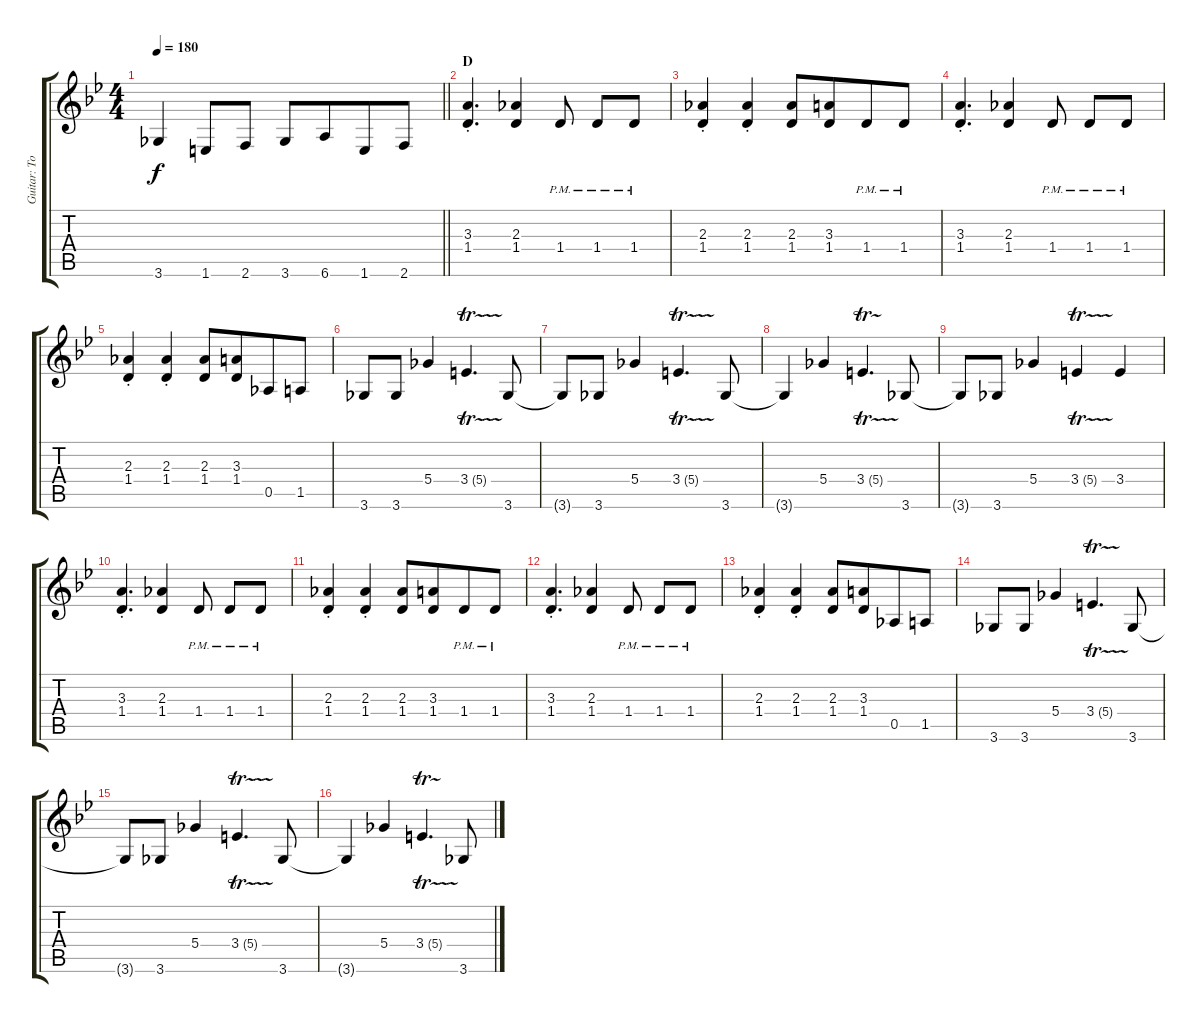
\track ("Guitar: Tony" "Guitar: To") {instrument distortionguitar}
\staff {score tabs}
\tuning (Eb4 Bb3 Gb3 Db3 Ab2 Eb2) {hide}
\ts (4 4)
\tempo 180
\clef g2
\barLineRight lightlight
\ks bb
3.6{t}.4{dy f} 1.6.8 2.6.8 3.6.8 6.6.8{beam merge} 1.6.8 2.6.8 |
\section ("" "D")
(3.3{st} 1.4{st}).4{d} (2.3 1.4).4 1.4{pm}.8 1.4{pm}.8 1.4{pm}.8 |
(2.3{st} 1.4{st}).4 (2.3{st} 1.4{st}).4 (2.3 1.4).8 (3.3 1.4).8{beam merge} 1.4{pm}.8 1.4{pm}.8 |
(3.3{st} 1.4{st}).4{d} (2.3 1.4).4 1.4{pm}.8 1.4{pm}.8 1.4{pm}.8 |
(2.3{st} 1.4{st}).4 (2.3{st} 1.4{st}).4 (2.3 1.4).8 (3.3 1.4).8{beam merge} 0.5.8 1.5.8 |
3.6.8 3.6.8 5.4.4 3.4{tr (5 16)}.4{d} 3.6.8 |
3.6{t}.8 3.6.8 5.4.4 3.4{tr (5 16)}.4{d} 3.6.8 |
3.6{t}.4 5.4.4 3.4{tr (5 16)}.4{d} 3.6.8 |
3.6{t}.8 3.6.8 5.4.4 3.4{tr (5 16)}.4 3.4.4 |
(3.3{st} 1.4{st}).4{d} (2.3 1.4).4 1.4{pm}.8 1.4{pm}.8 1.4{pm}.8 |
(2.3{st} 1.4{st}).4 (2.3{st} 1.4{st}).4 (2.3 1.4).8 (3.3 1.4).8{beam merge} 1.4{pm}.8 1.4{pm}.8 |
(3.3{st} 1.4{st}).4{d} (2.3 1.4).4 1.4{pm}.8 1.4{pm}.8 1.4{pm}.8 |
(2.3{st} 1.4{st}).4 (2.3{st} 1.4{st}).4 (2.3 1.4).8 (3.3 1.4).8{beam merge} 0.5.8 1.5.8 |
3.6.8 3.6.8 5.4.4 3.4{tr (5 16)}.4{d} 3.6.8 |
3.6{t}.8 3.6.8 5.4.4 3.4{tr (5 16)}.4{d} 3.6.8 |
3.6{t}.4 5.4.4 3.4{tr (5 16)}.4{d} 3.6.8
